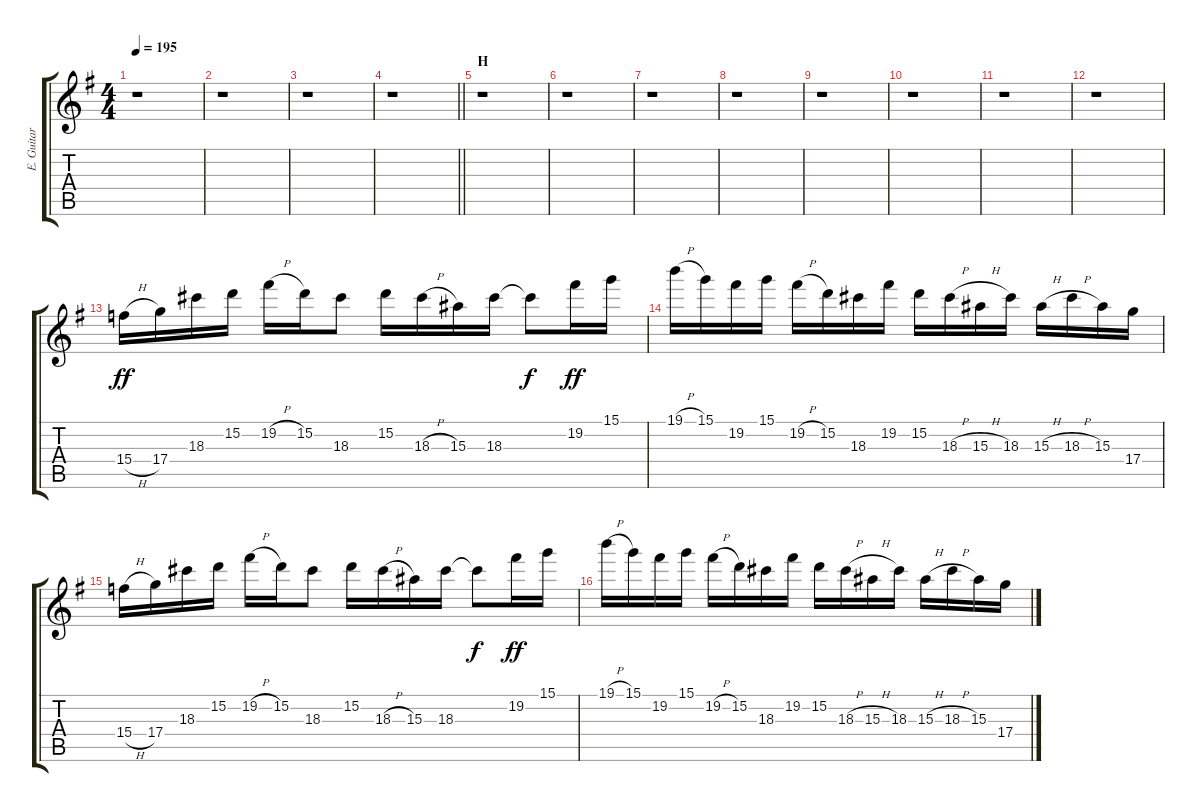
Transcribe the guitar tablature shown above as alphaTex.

\track ("E. Guitar III" "E. Guitar ") {instrument overdrivenguitar}
\staff {score tabs}
\tuning (E4 B3 G3 D3 A2 E2) {hide}
\ts (4 4)
\tempo 195
\clef g2
\ks g
r.1{dy f} |
r.1 |
r.1 |
\barLineRight lightlight
r.1 |
\section ("" "H")
r.1 |
r.1 |
r.1 |
r.1 |
r.1 |
r.1 |
r.1 |
r.1 |
15.4{h}.16{dy ff} 17.4.16 18.3.16 15.2.16 19.2{h}.16 15.2.16 18.3.8 15.2.16 18.3{h}.16 15.3.16 18.3.16 18.3{t}.8{dy f} 19.2.16{dy ff} 15.1.16 |
19.1{h}.16 15.1.16 19.2.16 15.1.16 19.2{h}.16 15.2.16 18.3.16 19.2.16 15.2.16 18.3{h}.16 15.3{h}.16 18.3.16 15.3{h}.16 18.3{h}.16 15.3.16 17.4.16 |
15.4{h}.16 17.4.16 18.3.16 15.2.16 19.2{h}.16 15.2.16 18.3.8 15.2.16 18.3{h}.16 15.3.16 18.3.16 18.3{t}.8{dy f} 19.2.16{dy ff} 15.1.16 |
19.1{h}.16 15.1.16 19.2.16 15.1.16 19.2{h}.16 15.2.16 18.3.16 19.2.16 15.2.16 18.3{h}.16 15.3{h}.16 18.3.16 15.3{h}.16 18.3{h}.16 15.3.16 17.4.16
